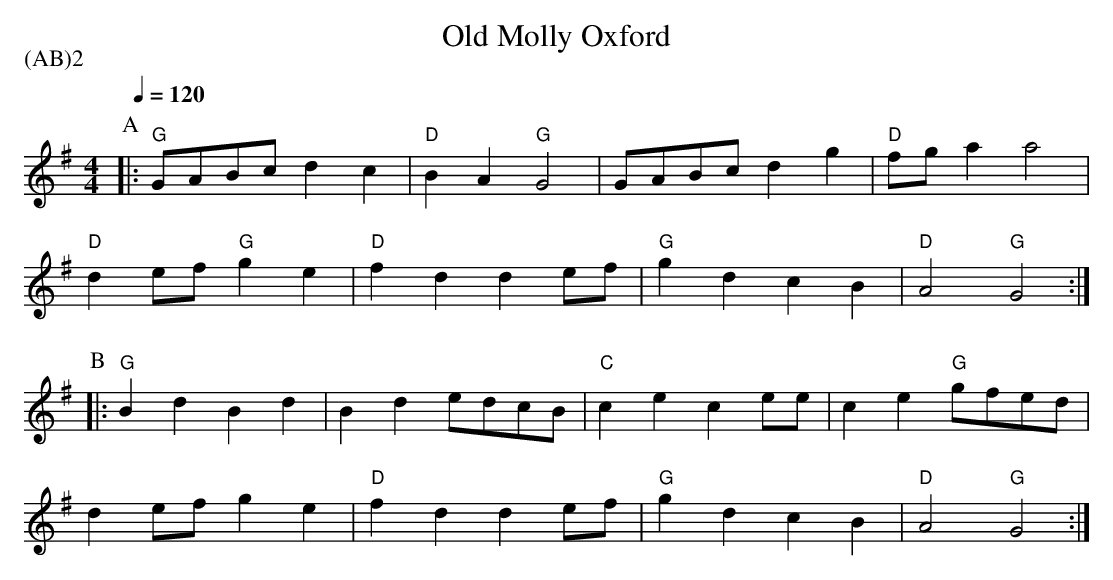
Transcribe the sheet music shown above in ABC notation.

X:1
T:Old Molly Oxford
P:(AB)2
M:4/4
L:1/8
Q:1/4=120
K:G
P:A
|: "G"  GABc d2 c2   | "D"  B2  A2  "G" G4  | GABc d2 g2      |  "D" fg a2 a4 |
"D" d2 ef "G" g2 e2  |  "D" f2 d2 d2 ef     | "G" g2 d2 c2 B2 | "D" A4 "G" G4 :|
P:B
|:  "G" B2 d2 B2 d2 | B2 d2 edcB | "C" c2 e2 c2 ee | c2 e2 "G" gfed |
 d2 ef g2 e2 | "D" f2 d2 d2 ef | "G" g2 d2 c2 B2 | "D" A4 "G" G4  :|
